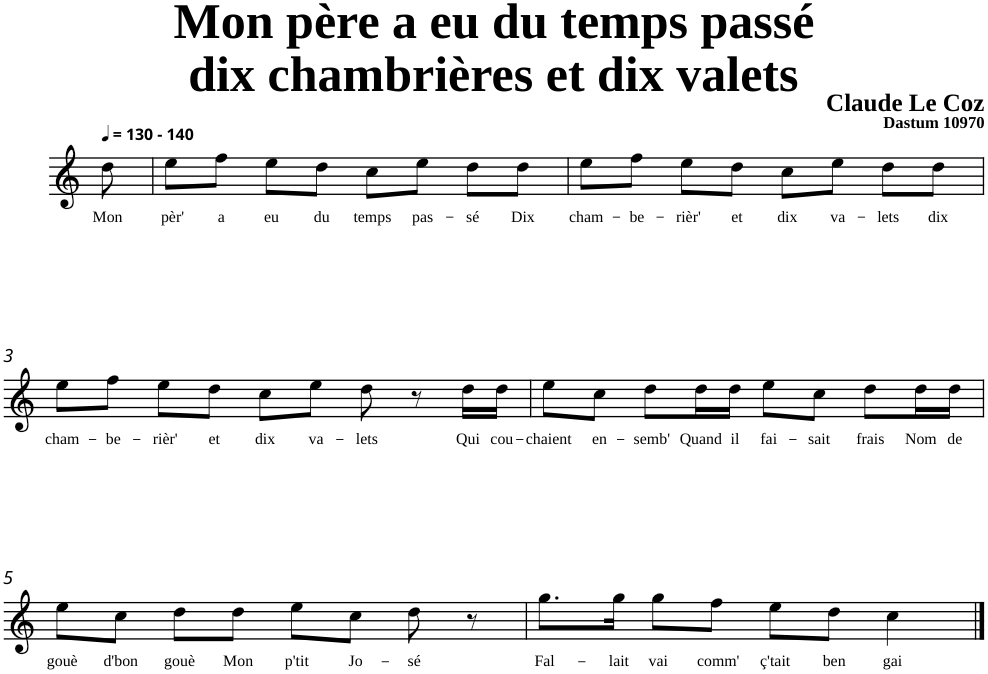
**kern	**text
*part1	*part1
*staff1	*staff1
*clefG2	*
*k[]	*
=	=
!LO:TX:a:B:t=- 140	!
!	!LO:LY:b
8dd\	Mon
=1	=1
!	!LO:LY:b
8ee\L	pèr'
!	!LO:LY:b
8ff\J	a
!	!LO:LY:b
8ee\L	eu
!	!LO:LY:b
8dd\J	du
!	!LO:LY:b
8cc\L	temps
!	!LO:LY:b
8ee\J	pas-
!	!LO:LY:b
8dd\L	-sé
!	!LO:LY:b
8dd\J	Dix
=2	=2
!	!LO:LY:b
8ee\L	cham-
!	!LO:LY:b
8ff\J	-be-
!	!LO:LY:b
8ee\L	-rièr'
!	!LO:LY:b
8dd\J	et
!	!LO:LY:b
8cc\L	dix
!	!LO:LY:b
8ee\J	va-
!	!LO:LY:b
8dd\L	-lets
!	!LO:LY:b
8dd\J	dix
!!LO:LB:g=z
=3	=3
!	!LO:LY:b
8ee\L	cham-
!	!LO:LY:b
8ff\J	-be-
!	!LO:LY:b
8ee\L	-rièr'
!	!LO:LY:b
8dd\J	et
!	!LO:LY:b
8cc\L	dix
!	!LO:LY:b
8ee\J	va-
!	!LO:LY:b
8dd\	-lets
8r	.
!	!LO:LY:b
16dd\LL	Qui
!	!LO:LY:b
16dd\JJ	cou-
=4	=4
!	!LO:LY:b
8ee\L	-chaient
!	!LO:LY:b
8cc\J	en-
!	!LO:LY:b
8dd\L	-semb'
!	!LO:LY:b
16dd\L	Quand
!	!LO:LY:b
16dd\JJ	il
!	!LO:LY:b
8ee\L	fai-
!	!LO:LY:b
8cc\J	-sait
!	!LO:LY:b
8dd\L	frais
!	!LO:LY:b
16dd\L	Nom
!	!LO:LY:b
16dd\JJ	de
!!LO:LB:g=z
=5	=5
!	!LO:LY:b
8ee\L	gouè
!	!LO:LY:b
8cc\J	d'bon
!	!LO:LY:b
8dd\L	gouè
!	!LO:LY:b
8dd\J	Mon
!	!LO:LY:b
8ee\L	p'tit
!	!LO:LY:b
8cc\J	Jo-
!	!LO:LY:b
8dd\	-sé
8r	.
=6	=6
!	!LO:LY:b
8.gg\L	Fal-
!	!LO:LY:b
16gg\Jk	-lait
!	!LO:LY:b
8gg\L	vai
!	!LO:LY:b
8ff\J	comm'
!	!LO:LY:b
8ee\L	ç'tait
!	!LO:LY:b
8dd\J	ben
!	!LO:LY:b
4cc\	gai
==	==
*-	*-
